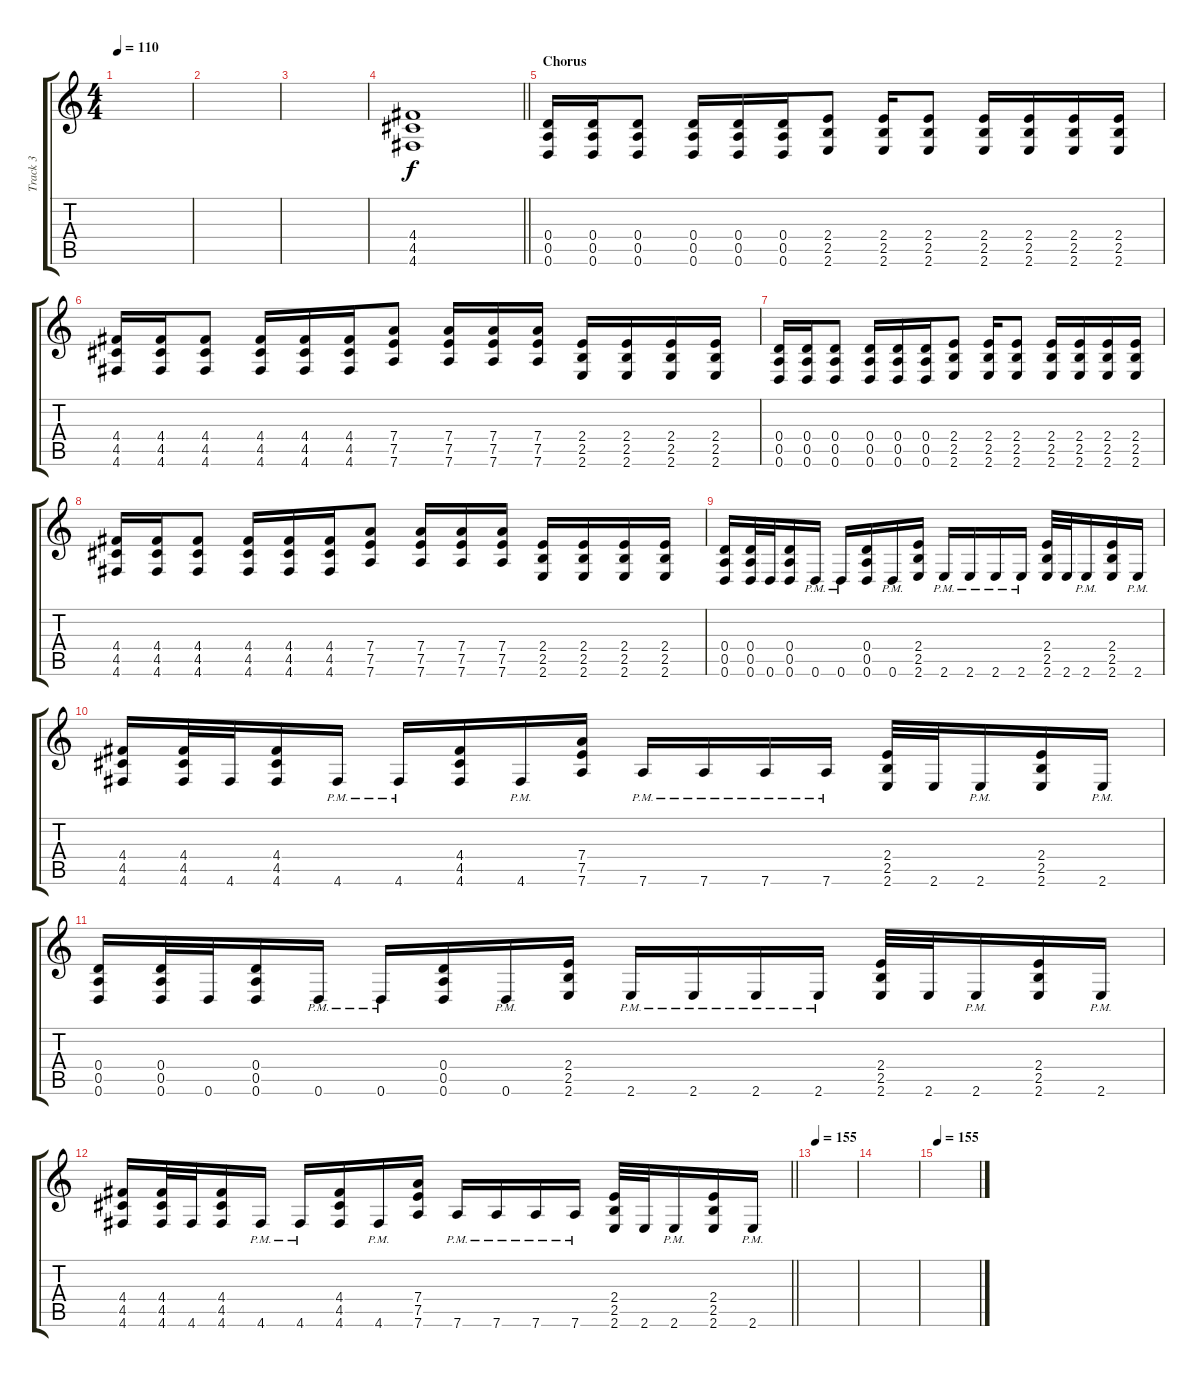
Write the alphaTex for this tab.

\track ("Track 3" "Track 3") {instrument distortionguitar}
\staff {score tabs}
\tuning (E4 B3 G3 D3 A2 D2) {hide}
\ts (4 4)
\tempo 110
\clef g2
\ks c
|
|
|
\barLineRight lightlight
(4.4 4.5 4.6).1 |
\section ("" "Chorus")
(0.4 0.5 0.6).16 (0.4 0.5 0.6).16 (0.4 0.5 0.6).8 (0.4 0.5 0.6).16 (0.4 0.5 0.6).16 (0.4 0.5 0.6).16 (2.4 2.5 2.6).8 (2.4 2.5 2.6).16 (2.4 2.5 2.6).8 (2.4 2.5 2.6).16 (2.4 2.5 2.6).16 (2.4 2.5 2.6).16 (2.4 2.5 2.6).16 |
(4.4 4.5 4.6).16 (4.4 4.5 4.6).16 (4.4 4.5 4.6).8 (4.4 4.5 4.6).16 (4.4 4.5 4.6).16 (4.4 4.5 4.6).16 (7.4 7.5 7.6).8 (7.4 7.5 7.6).16 (7.4 7.5 7.6).16 (7.4 7.5 7.6).16 (2.4 2.5 2.6).16 (2.4 2.5 2.6).16 (2.4 2.5 2.6).16 (2.4 2.5 2.6).16 |
(0.4 0.5 0.6).16 (0.4 0.5 0.6).16 (0.4 0.5 0.6).8 (0.4 0.5 0.6).16 (0.4 0.5 0.6).16 (0.4 0.5 0.6).16 (2.4 2.5 2.6).8 (2.4 2.5 2.6).16 (2.4 2.5 2.6).8 (2.4 2.5 2.6).16 (2.4 2.5 2.6).16 (2.4 2.5 2.6).16 (2.4 2.5 2.6).16 |
(4.4 4.5 4.6).16 (4.4 4.5 4.6).16 (4.4 4.5 4.6).8 (4.4 4.5 4.6).16 (4.4 4.5 4.6).16 (4.4 4.5 4.6).16 (7.4 7.5 7.6).8 (7.4 7.5 7.6).16 (7.4 7.5 7.6).16 (7.4 7.5 7.6).16 (2.4 2.5 2.6).16 (2.4 2.5 2.6).16 (2.4 2.5 2.6).16 (2.4 2.5 2.6).16 |
(0.4 0.5 0.6).16 (0.4 0.5 0.6).32 0.6.32 (0.4 0.5 0.6).16 0.6{pm}.16 0.6{pm}.16 (0.4 0.5 0.6).16 0.6{pm}.16 (2.4 2.5 2.6).16 2.6{pm}.16 2.6{pm}.16 2.6{pm}.16 2.6{pm}.16 (2.4 2.5 2.6).32 2.6.32 2.6{pm}.16 (2.4 2.5 2.6).16 2.6{pm}.16 |
(4.4 4.5 4.6).16 (4.4 4.5 4.6).32 4.6.32 (4.4 4.5 4.6).16 4.6{pm}.16 4.6{pm}.16 (4.4 4.5 4.6).16 4.6{pm}.16 (7.4 7.5 7.6).16 7.6{pm}.16 7.6{pm}.16 7.6{pm}.16 7.6{pm}.16 (2.4 2.5 2.6).32 2.6.32 2.6{pm}.16 (2.4 2.5 2.6).16 2.6{pm}.16 |
(0.4 0.5 0.6).16 (0.4 0.5 0.6).32 0.6.32 (0.4 0.5 0.6).16 0.6{pm}.16 0.6{pm}.16 (0.4 0.5 0.6).16 0.6{pm}.16 (2.4 2.5 2.6).16 2.6{pm}.16 2.6{pm}.16 2.6{pm}.16 2.6{pm}.16 (2.4 2.5 2.6).32 2.6.32 2.6{pm}.16 (2.4 2.5 2.6).16 2.6{pm}.16 |
\barLineRight lightlight
(4.4 4.5 4.6).16 (4.4 4.5 4.6).32 4.6.32 (4.4 4.5 4.6).16 4.6{pm}.16 4.6{pm}.16 (4.4 4.5 4.6).16 4.6{pm}.16 (7.4 7.5 7.6).16 7.6{pm}.16 7.6{pm}.16 7.6{pm}.16 7.6{pm}.16 (2.4 2.5 2.6).32 2.6.32 2.6{pm}.16 (2.4 2.5 2.6).16 2.6{pm}.16 |
\tempo 155
|
|
\tempo 155
